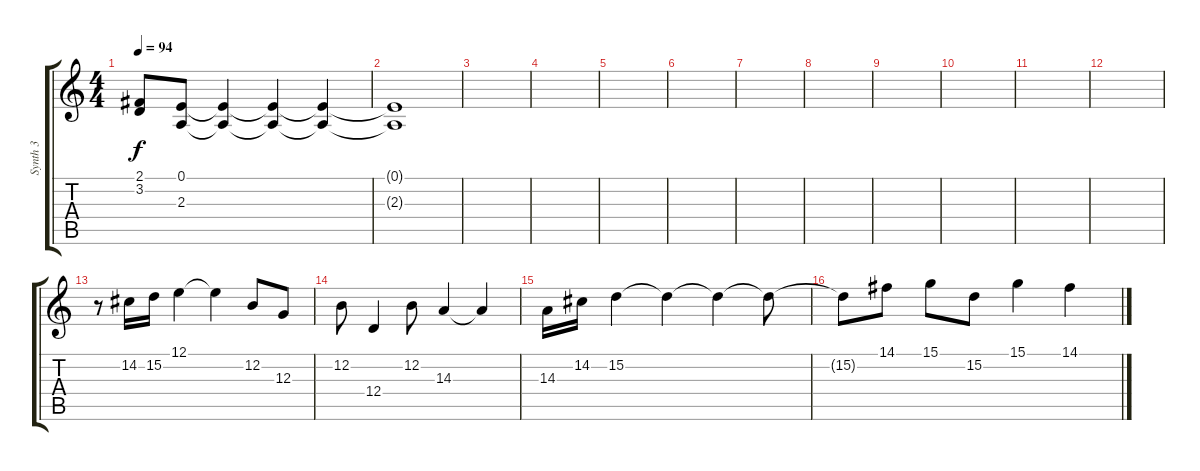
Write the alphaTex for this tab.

\track ("Synth 3" "Synth 3") {instrument synthstrings2}
\staff {score tabs}
\tuning (E4 B3 G3 D3 A2 E2) {hide}
\ts (4 4)
\tempo 94
\clef g2
\ks c
(2.1{t} 3.2{t}).8{dy f} (0.1 2.3).8 (0.1{t} 2.3{t}).4 (0.1{t} 2.3{t}).4 (0.1{t} 2.3{t}).4 |
(0.1{t} 2.3{t}).1 |
|
|
|
|
|
|
|
|
|
|
r.8 14.2.16 15.2.16 12.1.4 12.1{t}.4 12.2.8 12.3.8 |
12.2.8 12.4.4 12.2.8 14.3.4 14.3{t}.4 |
14.3.16 14.2.16 15.2.4 15.2{t}.4 15.2{t}.4 15.2{t}.8 |
15.2{t}.8 14.1.8 15.1.8 15.2.8 15.1.4 14.1.4
